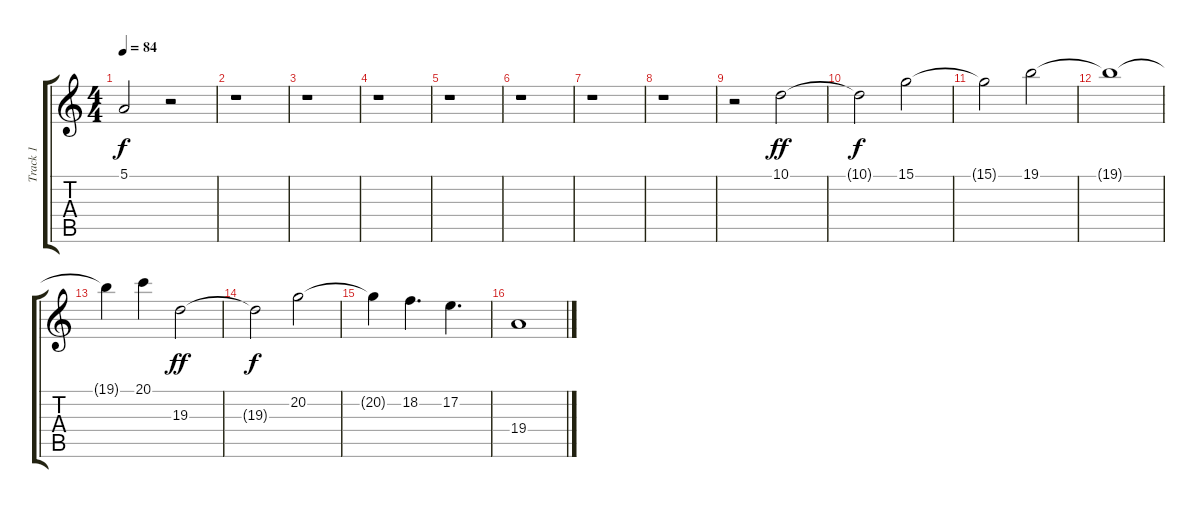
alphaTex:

\track ("Track 1" "Track 1") {instrument stringensemble2}
\staff {score tabs}
\tuning (E4 B3 G3 D3 A2 E2) {hide}
\ts (4 4)
\tempo 84
\clef g2
\ks c
5.1{t}.2{dy f} r.2 |
r.1 |
r.1 |
r.1 |
r.1 |
r.1 |
r.1 |
r.1 |
r.2 10.1.2{dy ff} |
10.1{t}.2{dy f} 15.1.2 |
15.1{t}.2 19.1.2 |
19.1{t}.1 |
19.1{t}.4 20.1.4 19.3.2{dy ff} |
19.3{t}.2{dy f} 20.2.2 |
20.2{t}.4 18.2.4{d} 17.2.4{d} |
19.4.1
